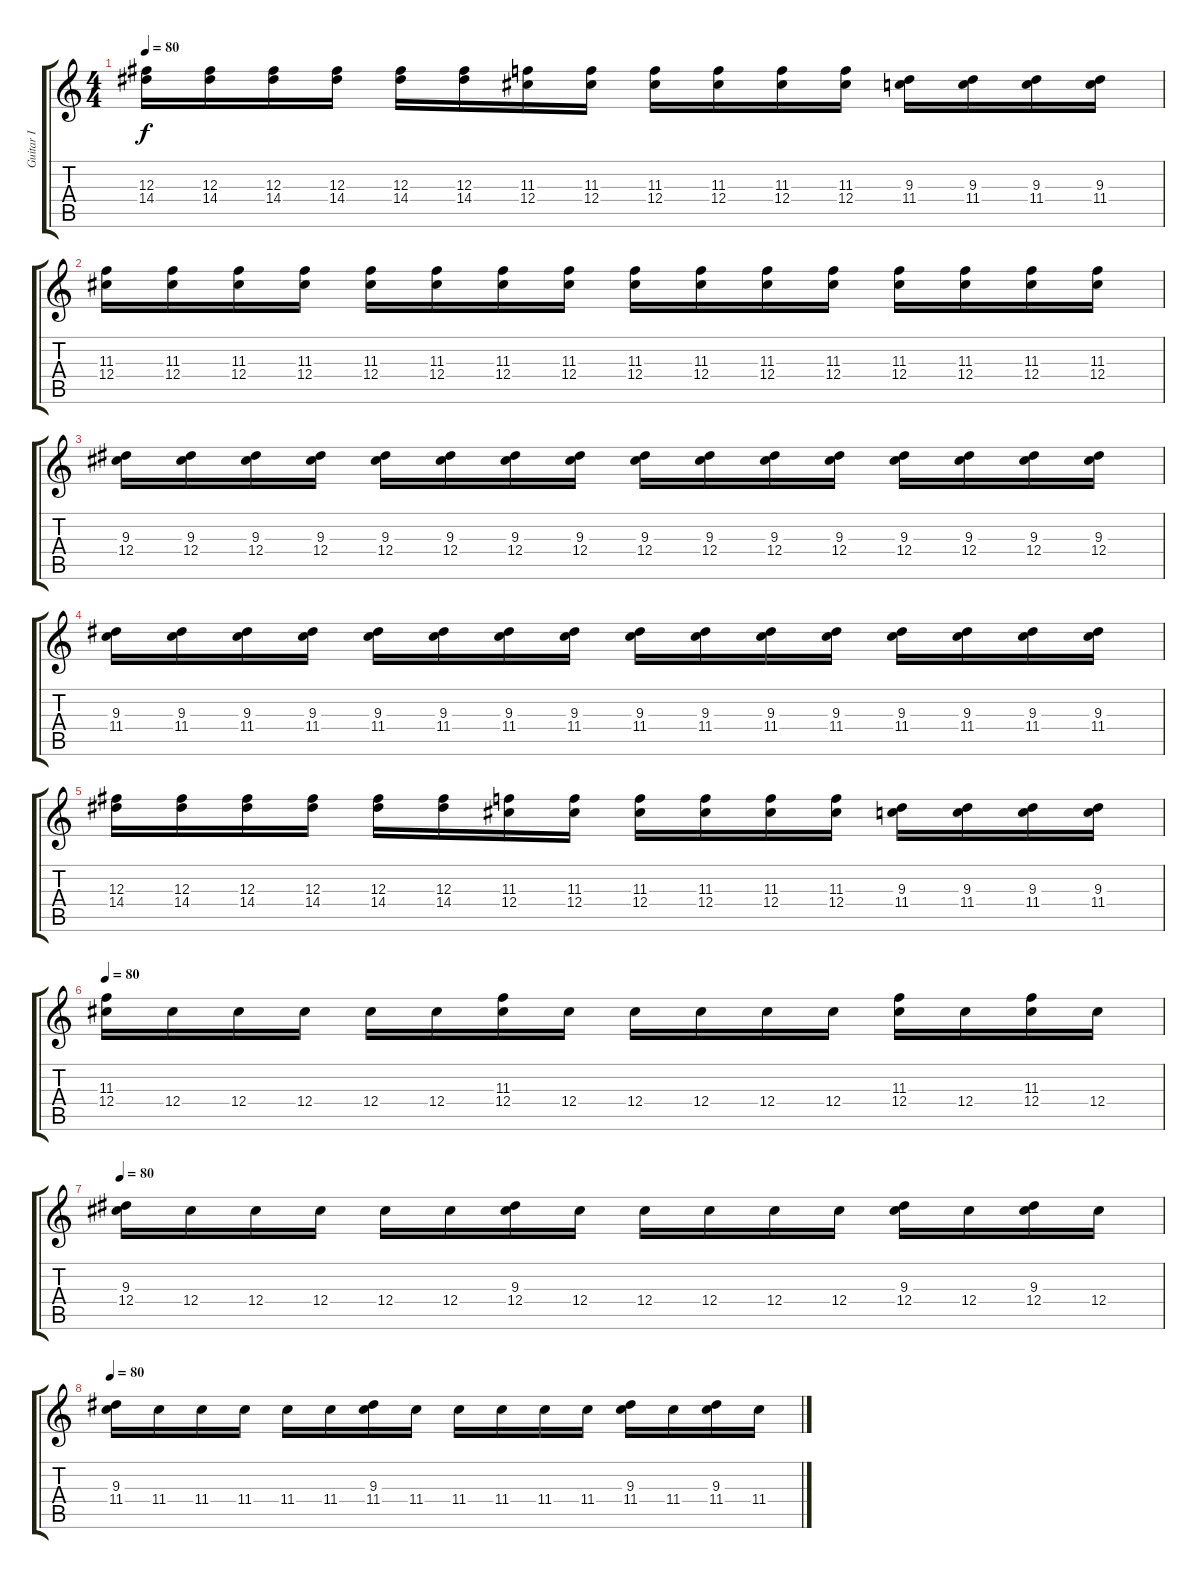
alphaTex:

\track ("Guitar I" "Guitar I") {instrument distortionguitar}
\staff {score tabs}
\tuning (Eb4 Bb3 Gb3 Db3 Ab2 Db2) {hide}
\ts (4 4)
\tempo 80
\clef g2
\ks c
(12.3 14.4).16{dy f} (12.3 14.4).16 (12.3 14.4).16 (12.3 14.4).16 (12.3 14.4).16 (12.3 14.4).16 (11.3 12.4).16 (11.3 12.4).16 (11.3 12.4).16 (11.3 12.4).16 (11.3 12.4).16 (11.3 12.4).16 (9.3 11.4).16 (9.3 11.4).16 (9.3 11.4).16 (9.3 11.4).16 |
(11.3 12.4).16 (11.3 12.4).16 (11.3 12.4).16 (11.3 12.4).16 (11.3 12.4).16 (11.3 12.4).16 (11.3 12.4).16 (11.3 12.4).16 (11.3 12.4).16 (11.3 12.4).16 (11.3 12.4).16 (11.3 12.4).16 (11.3 12.4).16 (11.3 12.4).16 (11.3 12.4).16 (11.3 12.4).16 |
(9.3 12.4).16 (9.3 12.4).16 (9.3 12.4).16 (9.3 12.4).16 (9.3 12.4).16 (9.3 12.4).16 (9.3 12.4).16 (9.3 12.4).16 (9.3 12.4).16 (9.3 12.4).16 (9.3 12.4).16 (9.3 12.4).16 (9.3 12.4).16 (9.3 12.4).16 (9.3 12.4).16 (9.3 12.4).16 |
(9.3 11.4).16 (9.3 11.4).16 (9.3 11.4).16 (9.3 11.4).16 (9.3 11.4).16 (9.3 11.4).16 (9.3 11.4).16 (9.3 11.4).16 (9.3 11.4).16 (9.3 11.4).16 (9.3 11.4).16 (9.3 11.4).16 (9.3 11.4).16 (9.3 11.4).16 (9.3 11.4).16 (9.3 11.4).16 |
(12.3 14.4).16 (12.3 14.4).16 (12.3 14.4).16 (12.3 14.4).16 (12.3 14.4).16 (12.3 14.4).16 (11.3 12.4).16 (11.3 12.4).16 (11.3 12.4).16 (11.3 12.4).16 (11.3 12.4).16 (11.3 12.4).16 (9.3 11.4).16 (9.3 11.4).16 (9.3 11.4).16 (9.3 11.4).16 |
\tempo 80
(11.3 12.4).16 12.4.16 12.4.16 12.4.16 12.4.16 12.4.16 (11.3 12.4).16 12.4.16 12.4.16 12.4.16 12.4.16 12.4.16 (11.3 12.4).16 12.4.16 (11.3 12.4).16 12.4.16 |
\tempo 80
(9.3 12.4).16 12.4.16 12.4.16 12.4.16 12.4.16 12.4.16 (9.3 12.4).16 12.4.16 12.4.16 12.4.16 12.4.16 12.4.16 (9.3 12.4).16 12.4.16 (9.3 12.4).16 12.4.16 |
\tempo 80
(9.3 11.4).16 11.4.16 11.4.16 11.4.16 11.4.16 11.4.16 (9.3 11.4).16 11.4.16 11.4.16 11.4.16 11.4.16 11.4.16 (9.3 11.4).16 11.4.16 (9.3 11.4).16 11.4.16
